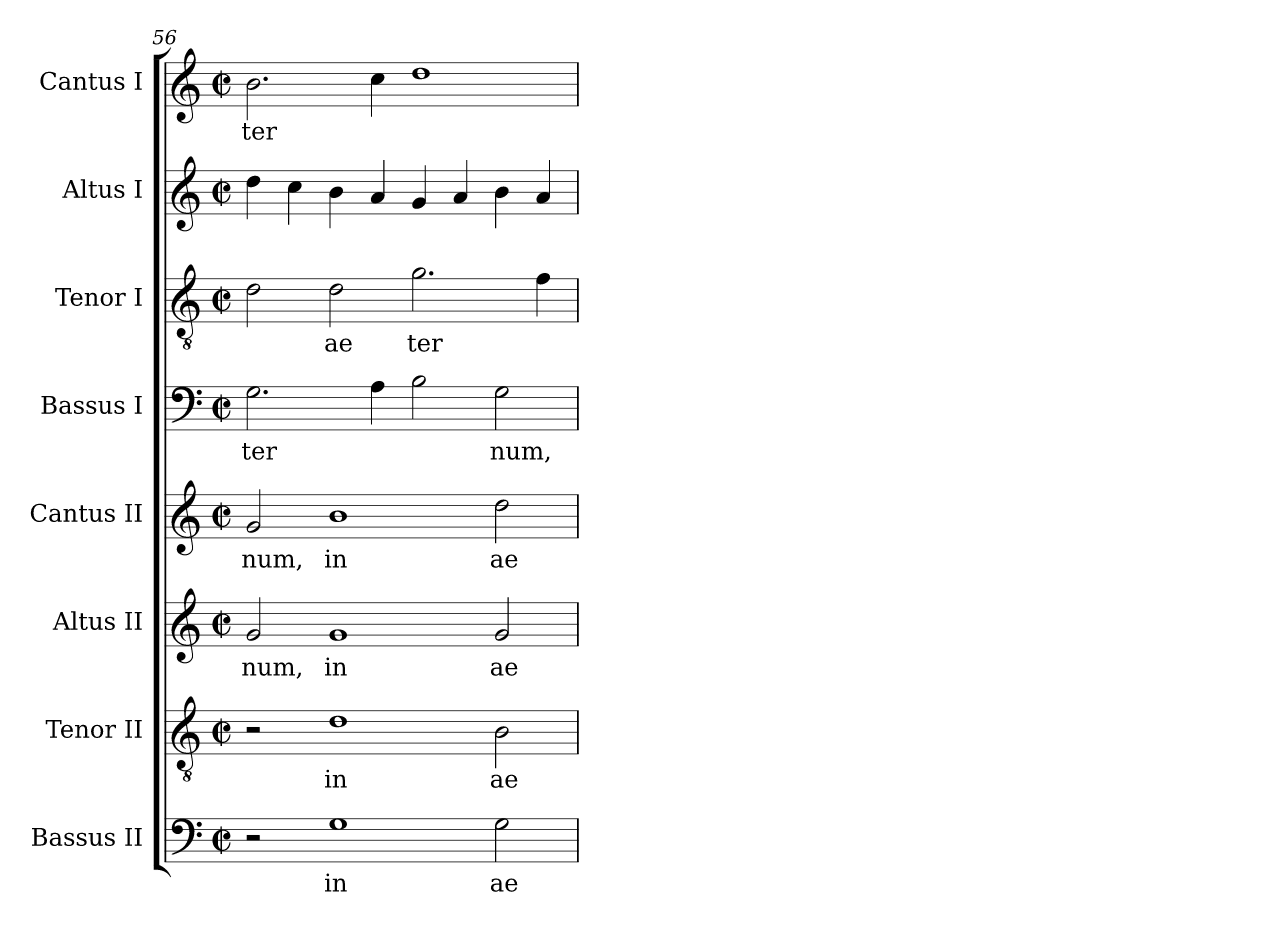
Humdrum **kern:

**kern	**text	**kern	**text	**kern	**text	**kern	**text	**kern	**text	**kern	**text	**kern	**kern	**text
*part8	*part8	*part7	*part7	*part6	*part6	*part5	*part5	*part4	*part4	*part3	*part3	*part2	*part1	*part1
*staff8	*staff8	*staff7	*staff7	*staff6	*staff6	*staff5	*staff5	*staff4	*staff4	*staff3	*staff3	*staff2	*staff1	*staff1
*I"Bassus II	*	*I"Tenor II	*	*I"Altus II	*	*I"Cantus II	*	*I"Bassus I	*	*I"Tenor I	*	*I"Altus I	*I"Cantus I	*
*clefF4	*	*clefGv2	*	*clefG2	*	*clefG2	*	*clefF4	*	*clefGv2	*	*clefG2	*clefG2	*
*	*	*	*	*	*	*	*	*	*	*	*	*k[]	*	*
*	*	*	*	*	*	*	*	*	*	*	*	*C:	*	*
*M2/2	*	*M2/2	*	*M2/2	*	*M2/2	*	*M2/2	*	*M2/2	*	*M2/2	*M2/2	*
*met(c|)	*	*met(c|)	*	*met(c|)	*	*met(c|)	*	*met(c|)	*	*met(c|)	*	*met(c|)	*met(c|)	*
=56	=56	=56	=56	=56	=56	=56	=56	=56	=56	=56	=56	=56	=56	=56
!	!	!	!	!	!LO:LY:b:cj	!	!LO:LY:b:cj	!	!LO:LY:b	!	!	!	!	!LO:LY:b
2r	.	2r	.	2g/	-num,	2g/	num,	2.G\	ter	2d\	.	4dd\	2.b\	ter
.	.	.	.	.	.	.	.	.	.	.	.	4cc\	.	.
!	!LO:LY:b:cj	!	!LO:LY:b:cj	!	!LO:LY:b:cj	!	!LO:LY:b:cj	!	!	!	!LO:LY:b:cj	!	!	!
1G	in	1d	in	1g	in	1b	in	.	.	2d\	ae	4b\	.	.
.	.	.	.	.	.	.	.	4A\	.	.	.	4a/	4cc\	.
!	!	!	!	!	!	!	!	!	!	!	!LO:LY:b	!	!	!
.	.	.	.	.	.	.	.	2B\	.	2.g\	ter	4g/	1dd	.
.	.	.	.	.	.	.	.	.	.	.	.	4a/	.	.
!	!LO:LY:b:cj	!	!LO:LY:b:cj	!	!LO:LY:b:cj	!	!LO:LY:b:cj	!	!LO:LY:b:cj	!	!	!	!	!
2G\	ae	2B\	ae	2g/	ae-	2dd\	ae	2G\	num,	.	.	4b\	.	.
.	.	.	.	.	.	.	.	.	.	4f\	.	4a/	.	.
=	=	=	=	=	=	=	=	=	=	=	=	=	=	=
*-	*-	*-	*-	*-	*-	*-	*-	*-	*-	*-	*-	*-	*-	*-
